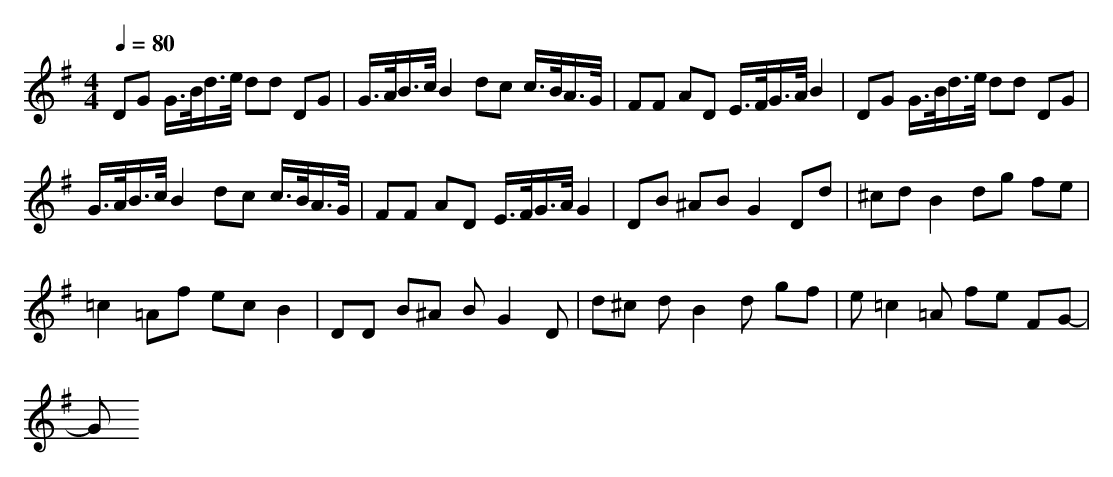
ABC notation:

X:1
T:
M: 4/4
L: 1/8
Q:1/4=80
K:G % 1 sharps
DG G/2>B/2d/2>e/2 dd DG|G/2>A/2B/2>c/2 B2 dc c/2>B/2A/2>G/2|FF AD E/2>F/2G/2>A/2 B2|DG G/2>B/2d/2>e/2 dd DG|
G/2>A/2B/2>c/2 B2 dc c/2>B/2A/2>G/2|FF AD E/2>F/2G/2>A/2 G2|DB ^AB G2 Dd|^cd B2 dg fe|
=c2 =Af ec B2|DD B^A BG2D|d^c dB2d gf|e=c2=A fe FG-|
G
